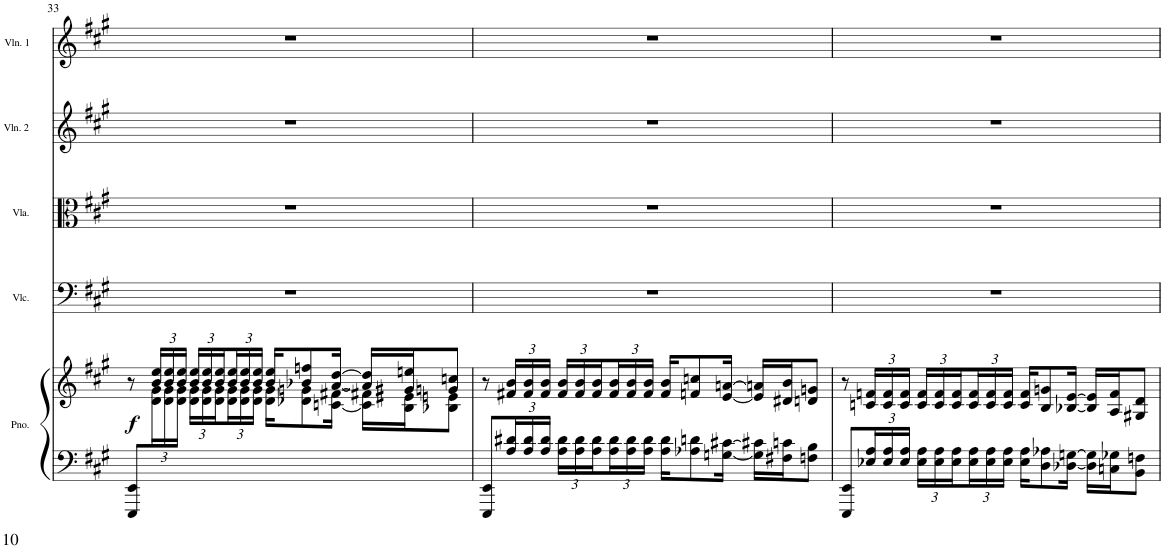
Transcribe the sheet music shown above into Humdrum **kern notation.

**kern	**kern	**dynam	**kern	**kern	**kern	**kern
*part5	*part5	*part5	*part4	*part3	*part2	*part1
*staff6	*staff5	*staff5/6	*staff4	*staff3	*staff2	*staff1
*I"Piano	*	*	*I"Violoncello	*I"Viola	*I"Violin 2	*I"Violin 1
*I'Pno.	*	*	*I'Vlc.	*I'Vla.	*I'Vln. 2	*I'Vln. 1
!!LO:PB:g=z
*clefF4	*clefG2	*	*clefF4	*clefC3	*clefG2	*clefG2
*k[f#c#g#]	*k[f#c#g#]	*	*k[f#c#g#]	*k[f#c#g#]	*k[f#c#g#]	*k[f#c#g#]
*M4/4	*M4/4	*	*M4/4	*M4/4	*M4/4	*M4/4
=33	=33	=33	=33	=33	=33	=33
*	*^	*	*	*	*	*
!	!	!	!LO:DY:b	!	!	!	!
8EEE/ 8EE/L	8r	8ryy	f	1r	1r	1r	1r
*	*Xbrackettup	*	*	*	*	*	*
2..ryy	24b/ 24ee/LL	24d\ 24g#\L	.	.	.	.	.
.	24b/ 24ee/	24d\ 24g#\	.	.	.	.	.
.	24b/ 24ee/JJ	24d\ 24g#\JJ	.	.	.	.	.
.	24b/ 24ee/LL	24d\ 24g#\LL	.	.	.	.	.
.	24b/ 24ee/	24d\ 24g#\	.	.	.	.	.
.	24b/ 24ee/	24d\ 24g#\	.	.	.	.	.
.	24b/ 24ee/	24d\ 24g#\	.	.	.	.	.
.	24b/ 24ee/	24d\ 24g#\	.	.	.	.	.
.	24b/ 24ee/JJ	24d\ 24g#\JJ	.	.	.	.	.
.	16b/ 16ee/KL	16d\ 16g#\KL	.	.	.	.	.
.	8b-X/ 8ffn/	8d-X\ 8gn\	.	.	.	.	.
.	[16a/ [16dd/Jk	[16cn\ [16f#X\Jk	.	.	.	.	.
.	16a/] 16dd/]LL	16c\] 16f#X\]LL	.	.	.	.	.
.	16g#X/ 16een/J	16B\ 16e#X\J	.	.	.	.	.
.	8gn/ 8ccn/J	8B-X\ 8en\J	.	.	.	.	.
*	*v	*v	*	*	*	*	*
=34	=34	=34	=34	=34	=34	=34
8EEE/ 8EE/L	8r	.	1r	1r	1r	1r
*Xbrackettup	*	*	*	*	*	*
24A/ 24d#X/L	24f#X/ 24b/LL	.	.	.	.	.
24A/ 24d#/	24f#/ 24b/	.	.	.	.	.
24A/ 24d#/JJ	24f#/ 24b/JJ	.	.	.	.	.
24A\ 24d#\LL	24f#/ 24b/LL	.	.	.	.	.
24A\ 24d#\	24f#/ 24b/	.	.	.	.	.
24A\ 24d#\	24f#/ 24b/	.	.	.	.	.
24A\ 24d#\	24f#/ 24b/	.	.	.	.	.
24A\ 24d#\	24f#/ 24b/	.	.	.	.	.
24A\ 24d#\JJ	24f#/ 24b/JJ	.	.	.	.	.
16A\ 16d#\KL	16f#/ 16b/KL	.	.	.	.	.
8A-X\ 8dn\	8fn/ 8ccn/	.	.	.	.	.
[16Gn\ [16c#X\Jk	[16e/ [16an/Jk	.	.	.	.	.
16G\] 16c#X\]LL	16e/] 16an/]LL	.	.	.	.	.
16F#X\ 16cn\J	16d#X/ 16b/J	.	.	.	.	.
8Fn\ 8B\J	8dn/ 8gn/J	.	.	.	.	.
=35	=35	=35	=35	=35	=35	=35
8EEE/ 8EE/L	8r	.	1r	1r	1r	1r
24E-X/ 24A/L	24cn/ 24fn/LL	.	.	.	.	.
24E-/ 24A/	24c/ 24f/	.	.	.	.	.
24E-/ 24A/JJ	24c/ 24f/JJ	.	.	.	.	.
24E-\ 24A\LL	24c/ 24f/LL	.	.	.	.	.
24E-\ 24A\	24c/ 24f/	.	.	.	.	.
24E-\ 24A\	24c/ 24f/	.	.	.	.	.
24E-\ 24A\	24c/ 24f/	.	.	.	.	.
24E-\ 24A\	24c/ 24f/	.	.	.	.	.
24E-\ 24A\JJ	24c/ 24f/JJ	.	.	.	.	.
16E-\ 16A\KL	16c/ 16f/KL	.	.	.	.	.
8D\ 8A-X\	8B/ 8gn/	.	.	.	.	.
[16D-X\ [16Gn\Jk	[16B-X/ [16e/Jk	.	.	.	.	.
16D-\] 16G\]LL	16B-/] 16e/]LL	.	.	.	.	.
16Cn\ 16G-X\J	16A/ 16f/J	.	.	.	.	.
8BB\ 8Fn\J	8G#X/ 8d/J	.	.	.	.	.
=	=	=	=	=	=	=
*-	*-	*-	*-	*-	*-	*-
